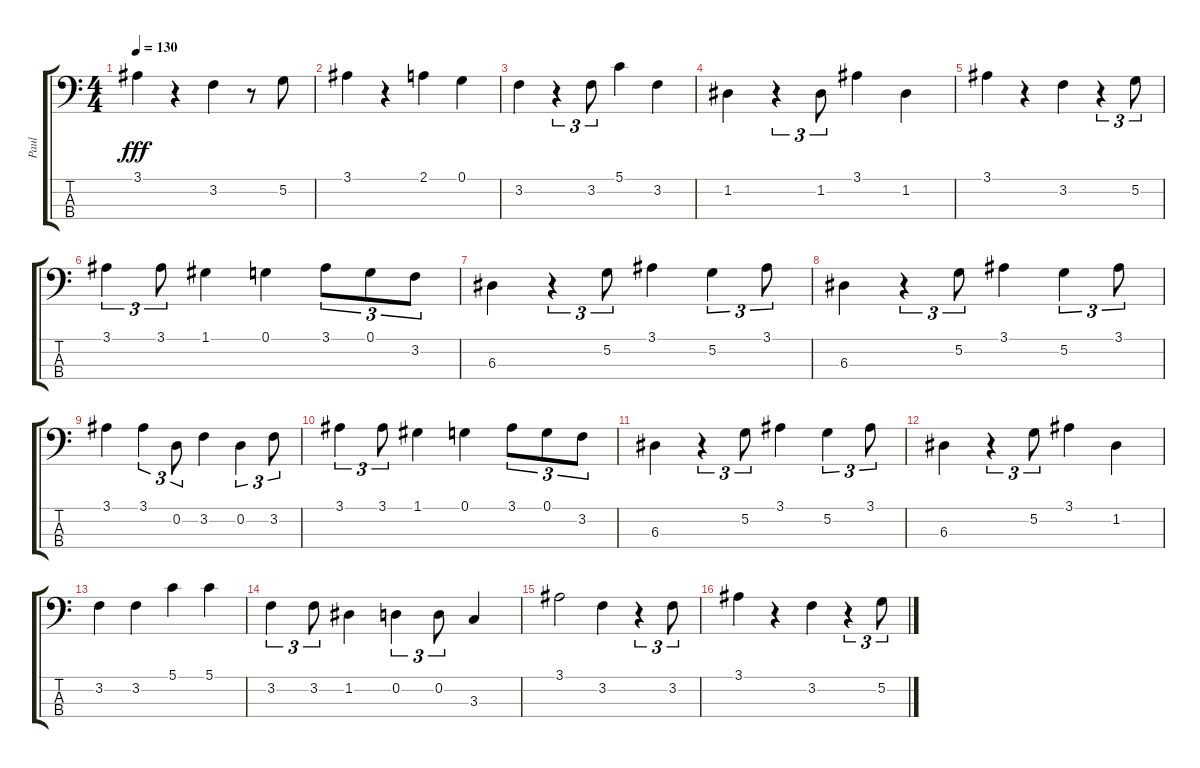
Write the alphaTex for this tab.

\track ("Paul" "Paul") {instrument electricbassfinger}
\staff {score tabs}
\tuning (G2 D2 A1 E1) {hide}
\ts (4 4)
\tempo 130
\clef f4
\ks c
3.1.4{dy fff} r.4 3.2.4 r.8 5.2.8 |
3.1.4 r.4 2.1.4 0.1.4 |
3.2.4 r.4{tu (3 2)} 3.2.8{tu (3 2)} 5.1.4 3.2.4 |
1.2.4 r.4{tu (3 2)} 1.2.8{tu (3 2)} 3.1.4 1.2.4 |
3.1.4 r.4 3.2.4 r.4{tu (3 2)} 5.2.8{tu (3 2)} |
3.1.4{tu (3 2)} 3.1.8{tu (3 2)} 1.1.4 0.1.4 3.1.8{tu (3 2)} 0.1.8{tu (3 2)} 3.2.8{tu (3 2)} |
6.3.4 r.4{tu (3 2)} 5.2.8{tu (3 2)} 3.1.4 5.2.4{tu (3 2)} 3.1.8{tu (3 2)} |
6.3.4 r.4{tu (3 2)} 5.2.8{tu (3 2)} 3.1.4 5.2.4{tu (3 2)} 3.1.8{tu (3 2)} |
3.1.4 3.1.4{tu (3 2)} 0.2.8{tu (3 2)} 3.2.4 0.2.4{tu (3 2)} 3.2.8{tu (3 2)} |
3.1.4{tu (3 2)} 3.1.8{tu (3 2)} 1.1.4 0.1.4 3.1.8{tu (3 2)} 0.1.8{tu (3 2)} 3.2.8{tu (3 2)} |
6.3.4 r.4{tu (3 2)} 5.2.8{tu (3 2)} 3.1.4 5.2.4{tu (3 2)} 3.1.8{tu (3 2)} |
6.3.4 r.4{tu (3 2)} 5.2.8{tu (3 2)} 3.1.4 1.2.4 |
3.2.4 3.2.4 5.1.4 5.1.4 |
3.2.4{tu (3 2)} 3.2.8{tu (3 2)} 1.2.4 0.2.4{tu (3 2)} 0.2.8{tu (3 2)} 3.3.4 |
3.1.2 3.2.4 r.4{tu (3 2)} 3.2.8{tu (3 2)} |
3.1.4 r.4 3.2.4 r.4{tu (3 2)} 5.2.8{tu (3 2)}
